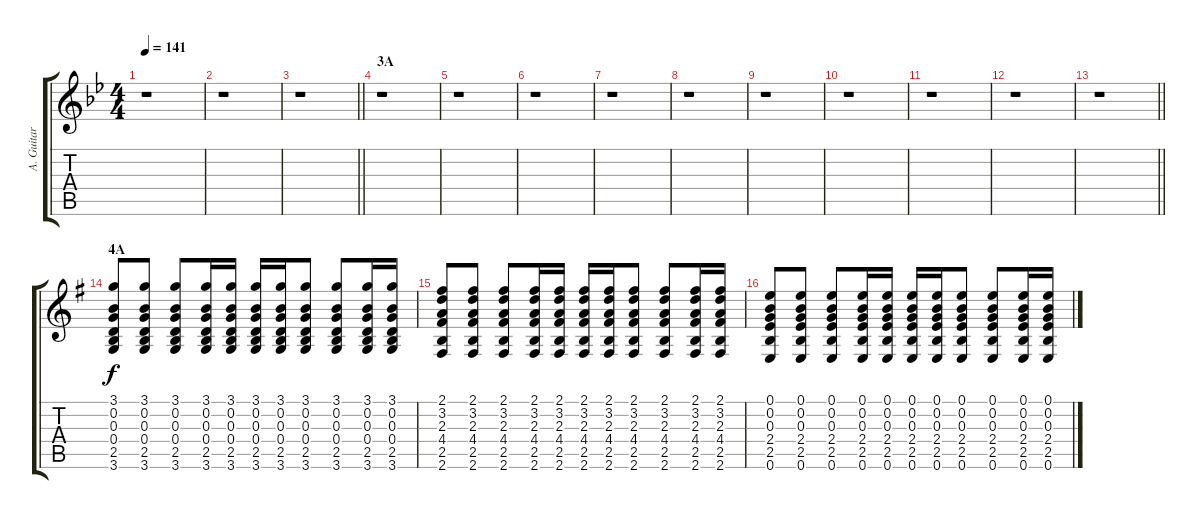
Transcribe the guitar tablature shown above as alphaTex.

\track ("A. Guitar" "A. Guitar") {instrument acousticguitarsteel}
\staff {score tabs}
\tuning (E4 B3 G3 D3 A2 E2) {hide}
\ts (4 4)
\tempo 141
\clef g2
\ks bb
r.1{dy f} |
r.1 |
\barLineRight lightlight
r.1 |
\section ("" "3A")
r.1 |
r.1 |
r.1 |
r.1 |
r.1 |
r.1 |
r.1 |
r.1 |
r.1 |
\barLineRight lightlight
r.1 |
\section ("" "4A")
\ks g
(3.1 0.2 0.3 0.4 2.5 3.6).8 (3.1 0.2 0.3 0.4 2.5 3.6).8 (3.1 0.2 0.3 0.4 2.5 3.6).8 (3.1 0.2 0.3 0.4 2.5 3.6).16 (3.1 0.2 0.3 0.4 2.5 3.6).16 (3.1 0.2 0.3 0.4 2.5 3.6).16 (3.1 0.2 0.3 0.4 2.5 3.6).16 (3.1 0.2 0.3 0.4 2.5 3.6).8 (3.1 0.2 0.3 0.4 2.5 3.6).8 (3.1 0.2 0.3 0.4 2.5 3.6).16 (3.1 0.2 0.3 0.4 2.5 3.6).16 |
(2.1 3.2 2.3 4.4 2.5 2.6).8 (2.1 3.2 2.3 4.4 2.5 2.6).8 (2.1 3.2 2.3 4.4 2.5 2.6).8 (2.1 3.2 2.3 4.4 2.5 2.6).16 (2.1 3.2 2.3 4.4 2.5 2.6).16 (2.1 3.2 2.3 4.4 2.5 2.6).16 (2.1 3.2 2.3 4.4 2.5 2.6).16 (2.1 3.2 2.3 4.4 2.5 2.6).8 (2.1 3.2 2.3 4.4 2.5 2.6).8 (2.1 3.2 2.3 4.4 2.5 2.6).16 (2.1 3.2 2.3 4.4 2.5 2.6).16 |
(0.1 0.2 0.3 2.4 2.5 0.6).8 (0.1 0.2 0.3 2.4 2.5 0.6).8 (0.1 0.2 0.3 2.4 2.5 0.6).8 (0.1 0.2 0.3 2.4 2.5 0.6).16 (0.1 0.2 0.3 2.4 2.5 0.6).16 (0.1 0.2 0.3 2.4 2.5 0.6).16 (0.1 0.2 0.3 2.4 2.5 0.6).16 (0.1 0.2 0.3 2.4 2.5 0.6).8 (0.1 0.2 0.3 2.4 2.5 0.6).8 (0.1 0.2 0.3 2.4 2.5 0.6).16 (0.1 0.2 0.3 2.4 2.5 0.6).16
